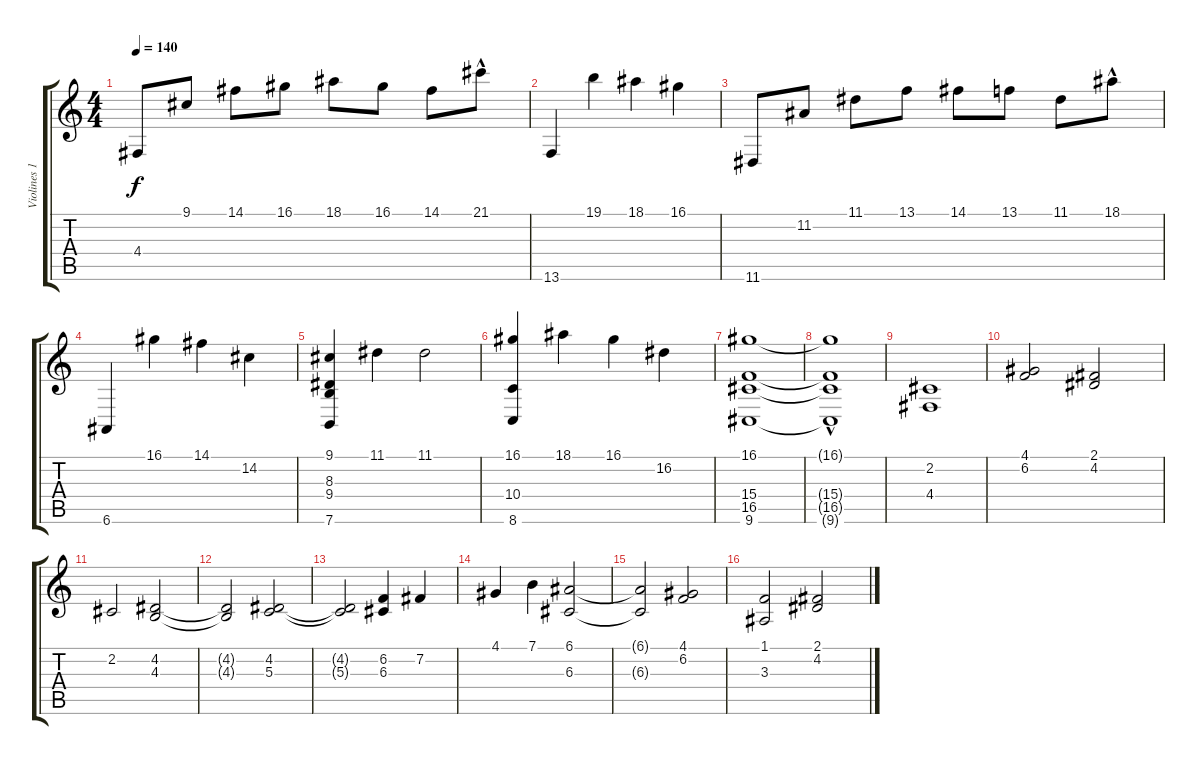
\track ("Violines 1" "Violines 1") {instrument stringensemble1}
\staff {score tabs}
\tuning (E4 B3 G3 D3 A2 E2) {hide}
\ts (4 4)
\tempo 140
\clef g2
\ks c
4.4.8{dy f} 9.1.8 14.1.8 16.1.8 18.1.8 16.1.8 14.1.8 21.1{hac}.8 |
13.6.4 19.1.4 18.1.4 16.1.4 |
11.6.8 11.2.8 11.1.8 13.1.8 14.1.8 13.1.8 11.1.8 18.1{hac}.8 |
6.6.4 16.1.4 14.1.4 14.2.4 |
(9.1 8.3 9.4 7.6).4 11.1.4 11.1.2 |
(16.1 10.4 8.6).4 18.1.4 16.1.4 16.2.4 |
(16.1 15.4 16.5 9.6).1 |
(16.1{hac t} 15.4{t} 16.5{hac t} 9.6{hac t}).1 |
(2.2 4.4).1 |
(4.1 6.2).2 (2.1 4.2).2 |
2.2.2 (4.2 4.3).2 |
(4.2{t} 4.3{t}).2 (4.2 5.3).2 |
(4.2{t} 5.3{t}).2 (6.2 6.3).4 7.2.4 |
4.1.4 7.1.4 (6.1 6.3).2 |
(6.1{t} 6.3{t}).2 (4.1 6.2).2 |
(1.1 3.3).2 (2.1 4.2).2
